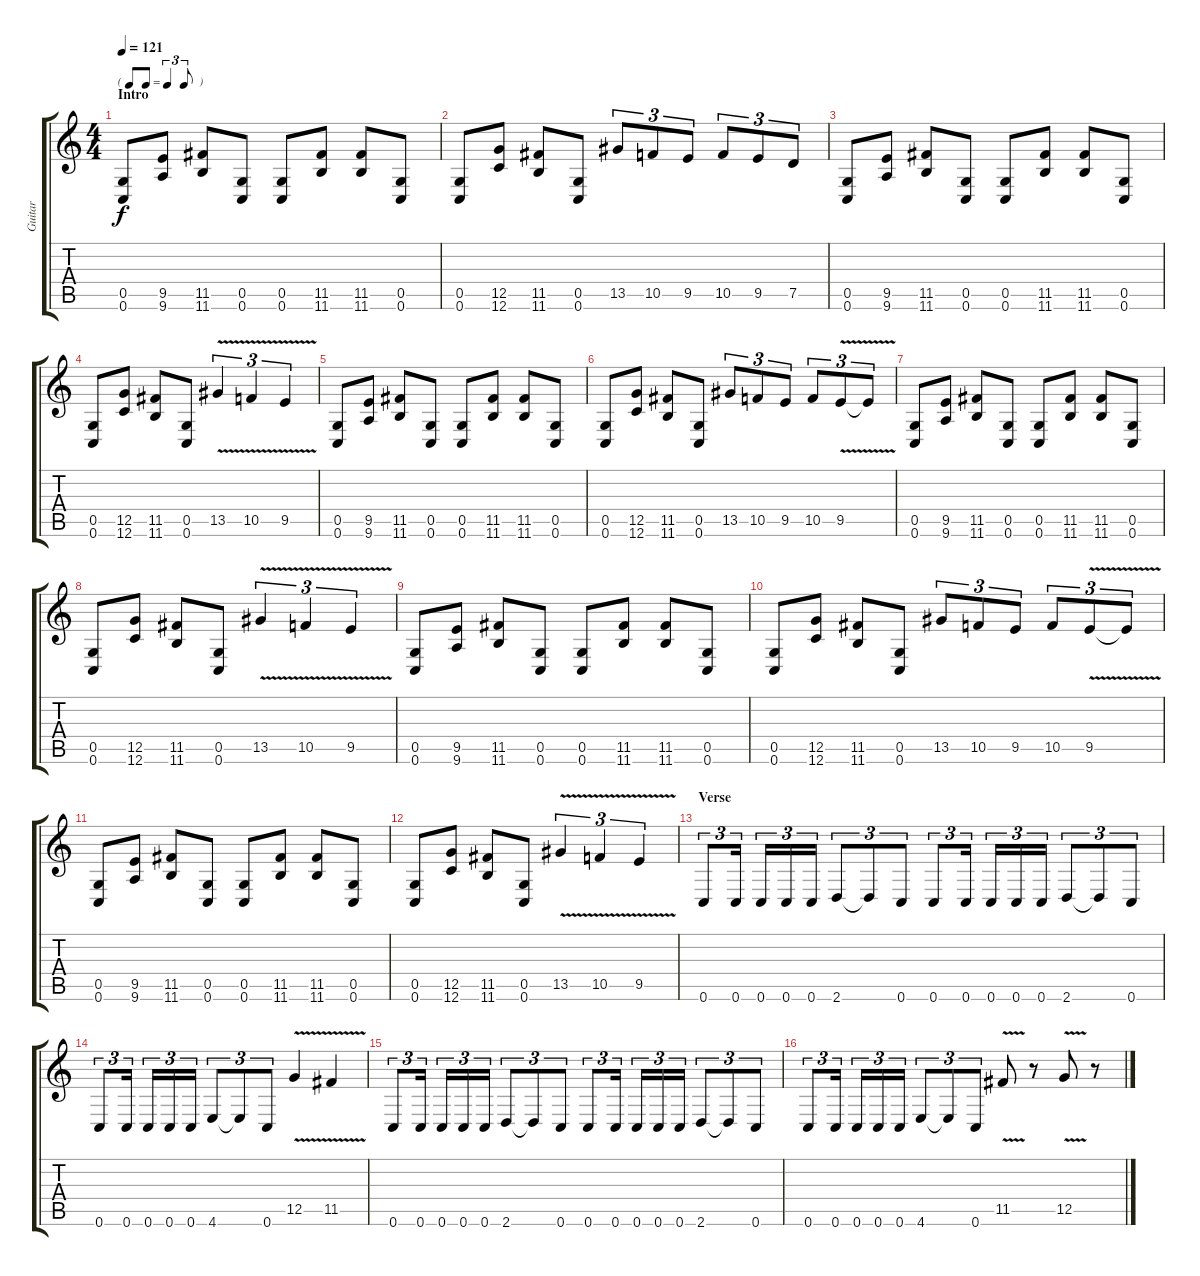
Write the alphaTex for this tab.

\track ("Guitar" "Guitar") {instrument distortionguitar}
\staff {score tabs}
\tuning (D4 A3 F3 C3 G2 C2) {hide}
\ts (4 4)
\tf triplet8th
\section ("" "Intro")
\tempo 121
\clef g2
\ks c
(0.5 0.6).8{dy f balance 8 instrument distortionguitar} (9.5 9.6).8 (11.5 11.6).8 (0.5 0.6).8 (0.5 0.6).8 (11.5 11.6).8 (11.5 11.6).8 (0.5 0.6).8 |
(0.5 0.6).8 (12.5 12.6).8 (11.5 11.6).8 (0.5 0.6).8 13.5.8{tu (3 2)} 10.5.8{tu (3 2)} 9.5.8{tu (3 2)} 10.5.8{tu (3 2)} 9.5.8{tu (3 2)} 7.5.8{tu (3 2)} |
(0.5 0.6).8 (9.5 9.6).8 (11.5 11.6).8 (0.5 0.6).8 (0.5 0.6).8 (11.5 11.6).8 (11.5 11.6).8 (0.5 0.6).8 |
(0.5 0.6).8 (12.5 12.6).8 (11.5 11.6).8 (0.5 0.6).8 13.5{v}.4{tu (3 2) balance 2} 10.5{v}.4{tu (3 2)} 9.5{v}.4{tu (3 2)} |
(0.5 0.6).8 (9.5 9.6).8 (11.5 11.6).8 (0.5 0.6).8 (0.5 0.6).8 (11.5 11.6).8 (11.5 11.6).8 (0.5 0.6).8 |
(0.5 0.6).8 (12.5 12.6).8 (11.5 11.6).8 (0.5 0.6).8 13.5.8{tu (3 2)} 10.5.8{tu (3 2)} 9.5.8{tu (3 2)} 10.5.8{tu (3 2)} 9.5{v}.8{tu (3 2)} 9.5{t}.8{tu (3 2)} |
(0.5 0.6).8 (9.5 9.6).8 (11.5 11.6).8 (0.5 0.6).8 (0.5 0.6).8 (11.5 11.6).8 (11.5 11.6).8 (0.5 0.6).8 |
(0.5 0.6).8 (12.5 12.6).8 (11.5 11.6).8 (0.5 0.6).8 13.5{v}.4{tu (3 2)} 10.5{v}.4{tu (3 2)} 9.5{v}.4{tu (3 2)} |
(0.5 0.6).8 (9.5 9.6).8 (11.5 11.6).8 (0.5 0.6).8 (0.5 0.6).8 (11.5 11.6).8 (11.5 11.6).8 (0.5 0.6).8 |
(0.5 0.6).8 (12.5 12.6).8 (11.5 11.6).8 (0.5 0.6).8 13.5.8{tu (3 2)} 10.5.8{tu (3 2)} 9.5.8{tu (3 2)} 10.5.8{tu (3 2)} 9.5{v}.8{tu (3 2)} 9.5{t}.8{tu (3 2)} |
(0.5 0.6).8 (9.5 9.6).8 (11.5 11.6).8 (0.5 0.6).8 (0.5 0.6).8 (11.5 11.6).8 (11.5 11.6).8 (0.5 0.6).8 |
(0.5 0.6).8 (12.5 12.6).8 (11.5 11.6).8 (0.5 0.6).8 13.5{v}.4{tu (3 2)} 10.5{v}.4{tu (3 2)} 9.5{v}.4{tu (3 2)} |
\section ("" "Verse")
0.6.8{tu (3 2)} 0.6.16{tu (3 2)} 0.6.16{tu (3 2)} 0.6.16{tu (3 2)} 0.6.16{tu (3 2)} 2.6.8{tu (3 2)} 2.6{t}.8{tu (3 2)} 0.6.8{tu (3 2)} 0.6.8{tu (3 2)} 0.6.16{tu (3 2)} 0.6.16{tu (3 2)} 0.6.16{tu (3 2)} 0.6.16{tu (3 2)} 2.6.8{tu (3 2)} 2.6{t}.8{tu (3 2)} 0.6.8{tu (3 2)} |
0.6.8{tu (3 2)} 0.6.16{tu (3 2)} 0.6.16{tu (3 2)} 0.6.16{tu (3 2)} 0.6.16{tu (3 2)} 4.6.8{tu (3 2)} 4.6{t}.8{tu (3 2)} 0.6.8{tu (3 2)} 12.5{v}.4 11.5{v}.4 |
0.6.8{tu (3 2)} 0.6.16{tu (3 2)} 0.6.16{tu (3 2)} 0.6.16{tu (3 2)} 0.6.16{tu (3 2)} 2.6.8{tu (3 2)} 2.6{t}.8{tu (3 2)} 0.6.8{tu (3 2)} 0.6.8{tu (3 2)} 0.6.16{tu (3 2)} 0.6.16{tu (3 2)} 0.6.16{tu (3 2)} 0.6.16{tu (3 2)} 2.6.8{tu (3 2)} 2.6{t}.8{tu (3 2)} 0.6.8{tu (3 2)} |
0.6.8{tu (3 2)} 0.6.16{tu (3 2)} 0.6.16{tu (3 2)} 0.6.16{tu (3 2)} 0.6.16{tu (3 2)} 4.6.8{tu (3 2)} 4.6{t}.8{tu (3 2)} 0.6.8{tu (3 2)} 11.5{v}.8 r.8 12.5{v}.8 r.8
